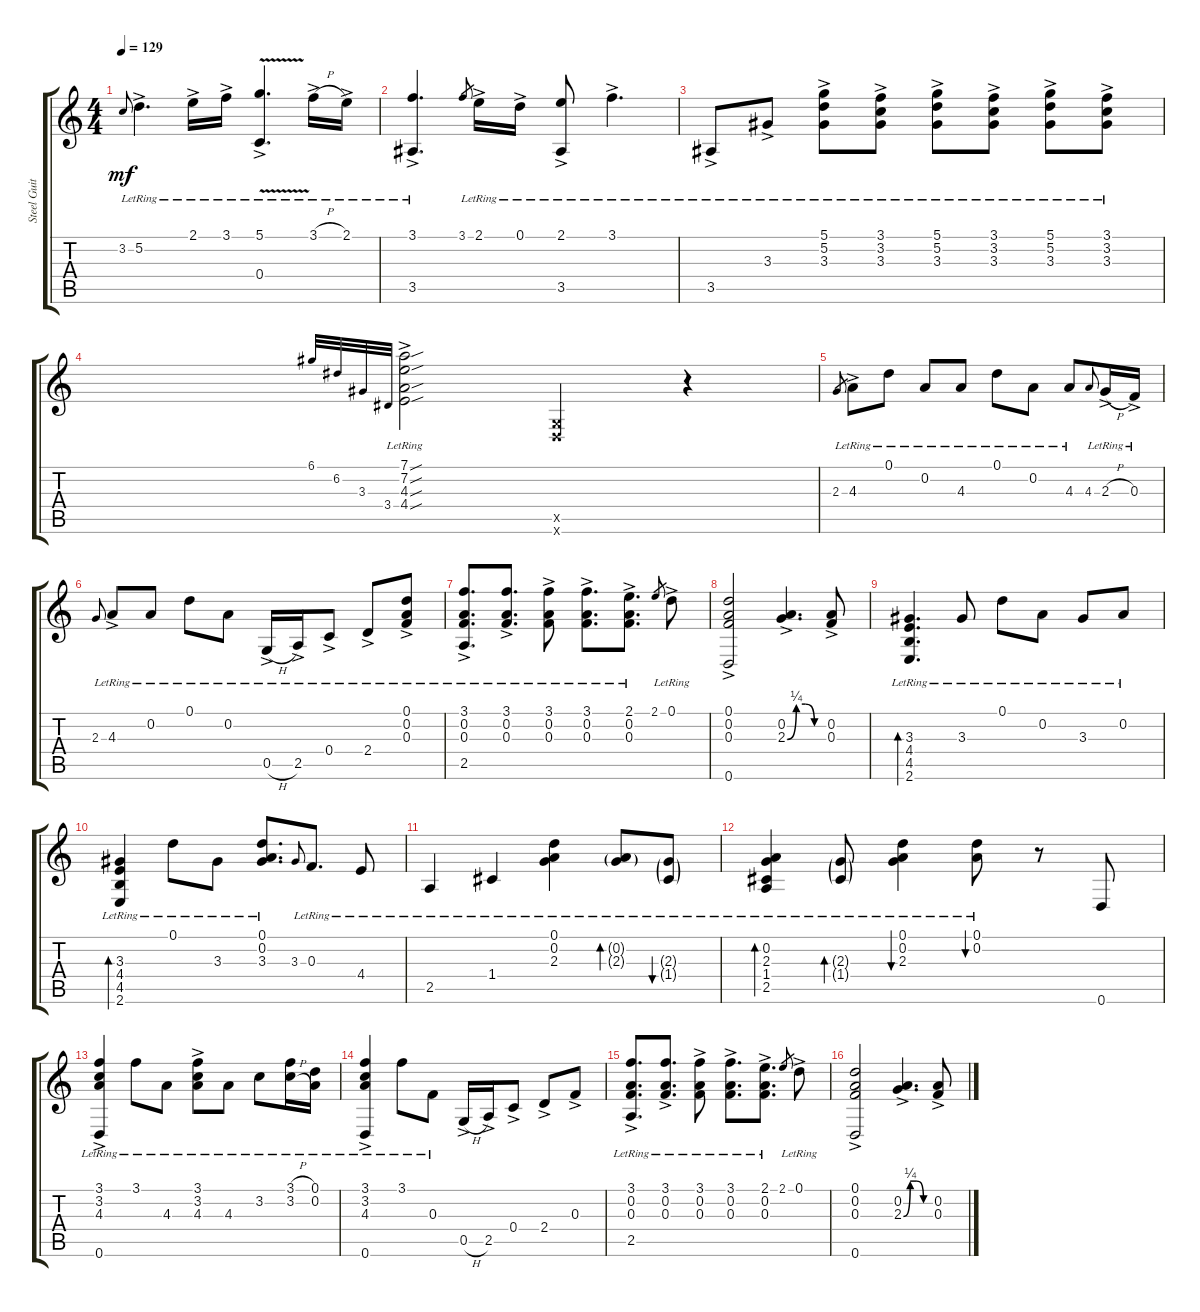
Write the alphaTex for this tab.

\track ("Steel Guitar" "Steel Guit") {instrument acousticguitarsteel}
\staff {score tabs}
\tuning (D4 A3 F3 C3 G2 D2) {hide}
\ts (4 4)
\tempo 129
\clef g2
\ks c
3.2.8{gr onbeat dy mf} 5.2{ac lr}.4{d} 2.1{ac lr}.16 3.1{ac lr}.16 (5.1{v ac lr} 0.4{ac lr}).4{d} 3.1{h ac lr}.16 2.1{ac lr}.16 |
(3.1{ac lr} 3.5{ac lr}).4{d} 3.1.8{gr} 2.1{ac lr}.16 0.1{ac lr}.16 (2.1{ac lr} 3.5{lr}).8 3.1{ac lr}.4{d} |
3.5{ac lr}.8 3.3{ac lr}.8 (5.1{ac lr} 5.2{ac lr} 3.3{ac lr}).8 (3.1{ac lr} 3.2{ac lr} 3.3{ac lr}).8 (5.1{ac lr} 5.2{ac lr} 3.3{ac lr}).8 (3.1{ac lr} 3.2{ac lr} 3.3{ac lr}).8 (5.1{ac lr} 5.2{ac lr} 3.3{ac lr}).8 (3.1{ac lr} 3.2{ac lr} 3.3{ac lr}).8 |
6.1.32{gr onbeat} 6.2.32{gr onbeat} 3.3.32{gr onbeat} 3.4.32{gr onbeat} (7.1{sou ac lr} 7.2{sou ac lr} 4.3{sou ac lr} 4.4{sou ac lr}).2 (0.5{x} 0.6{x}).4 r.4 |
2.3.8{gr} 4.3{ac lr}.8 0.1{lr}.8 0.2{lr}.8 4.3{lr}.8 0.1{lr}.8 0.2{lr}.8 4.3{lr}.8 4.3.8{gr onbeat} 2.3{h ac lr}.16 0.3{ac lr}.16 |
2.3.8{gr onbeat} 4.3{ac lr}.8 0.2{lr}.8 0.1{lr}.8 0.2{lr}.8 0.5{h ac lr}.16 2.5{ac lr}.16 0.4{ac lr}.8 2.4{ac lr}.8 (0.1{lr} 0.2{lr} 0.3{ac lr}).8 |
(3.1{ac lr} 0.2{ac lr} 0.3{ac lr} 2.5{lr}).8{d} (3.1{ac lr} 0.2{ac lr} 0.3{ac lr}).8{d} (3.1{ac lr} 0.2{ac lr} 0.3{ac lr}).8 (3.1{ac lr} 0.2{ac lr} 0.3{ac lr}).8{d} (2.1{ac lr} 0.2{ac lr} 0.3{ac lr}).8{d} 2.1.8{gr} 0.1{ac lr}.8 |
(0.1 0.2{ac} 0.3{ac} 0.6{ac}).2 (0.2 2.3{be (custom 0 0 15 1 30 1 45 0 60 0) ac}).4{d} (0.2 0.3{ac}).8 |
(3.3 4.4 4.5{lr} 2.6{lr}).4{d bd 120} 3.3{lr}.8 0.1{lr}.8 0.2{lr}.8 3.3{lr}.8 0.2{lr}.8 |
(3.3{lr} 4.4{lr} 4.5{lr} 2.6{lr}).4{bd 120} 0.1{lr}.8 3.3{lr}.8 (0.1{lr} 0.2{lr} 3.3{lr}).8{d} 3.3.8{gr onbeat} 0.3{lr}.8{d} 4.4{lr}.8 |
2.5{lr}.4 1.4{lr}.4 (0.1{lr} 0.2{lr} 2.3{lr}).4 (0.2{g lr} 2.3{g lr}).8{bd 30} (2.3{g lr} 1.4{g lr}).8{bu 30} |
(0.2{lr} 2.3{lr} 1.4{lr} 2.5{lr}).4{bd 30} (2.3{g lr} 1.4{g lr}).8{bd 30} (0.1{lr} 0.2{lr} 2.3{lr}).4{bu 30} (0.1{lr} 0.2{lr}).8{bu 30} r.8 0.6.8 |
(3.1{ac lr} 3.2{ac lr} 4.3{ac lr} 0.6{lr}).4 3.1{lr}.8 4.3{lr}.8 (3.1{ac lr} 3.2{ac lr} 4.3{ac lr}).8 4.3{lr}.8 3.2{lr}.8 (3.1{h lr} 3.2{h lr}).16 (0.1{lr} 0.2{lr}).16 |
(3.1{ac lr} 3.2{ac lr} 4.3{ac lr} 0.6{ac lr}).4 3.1{lr}.8 0.3{lr}.8 0.5{h ac}.16 2.5{ac}.16 0.4{ac}.8 2.4{ac}.8 0.3{ac}.8 |
(3.1{ac lr} 0.2{ac lr} 0.3{ac lr} 2.5{lr}).8{d} (3.1{ac lr} 0.2{ac lr} 0.3{ac lr}).8{d} (3.1{ac lr} 0.2{ac lr} 0.3{ac lr}).8 (3.1{ac lr} 0.2{ac lr} 0.3{ac lr}).8{d} (2.1{ac lr} 0.2{ac lr} 0.3{ac lr}).8{d} 2.1.8{gr} 0.1{ac lr}.8 |
(0.1{ac} 0.2{ac} 0.3{ac} 0.6{ac}).2 (0.2 2.3{be (custom 0 0 15 1 30 1 45 0 60 0) ac}).4{d} (0.2 0.3{ac}).8
